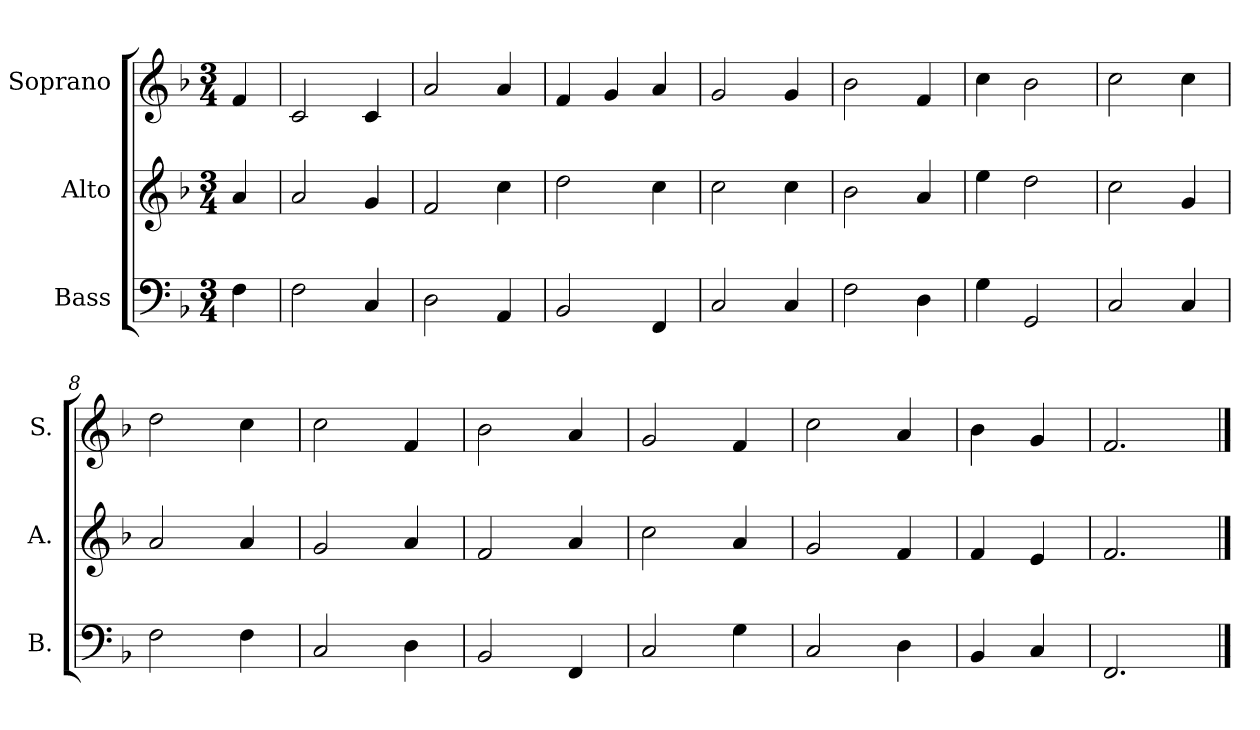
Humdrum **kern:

**kern	**kern	**kern
*part3	*part2	*part1
*staff3	*staff2	*staff1
*I"Bass	*I"Alto	*I"Soprano
*I'B.	*I'A.	*I'S.
*clefF4	*clefG2	*clefG2
*k[b-]	*k[b-]	*k[b-]
*F:	*F:	*F:
*M3/4	*M3/4	*M3/4
=	=	=
4F\	4a/	4f/
=1	=1	=1
2F\	2a/	2c/
4C/	4g/	4c/
=2	=2	=2
2D\	2f/	2a/
4AA/	4cc\	4a/
=3	=3	=3
2BB-/	2dd\	4f/
.	.	4g/
4FF/	4cc\	4a/
=4	=4	=4
2C/	2cc\	2g/
4C/	4cc\	4g/
=5	=5	=5
2F\	2b-\	2b-\
4D\	4a/	4f/
=6	=6	=6
4G\	4ee\	4cc\
2GG/	2dd\	2b-\
=7	=7	=7
2C/	2cc\	2cc\
4C/	4g/	4cc\
=8	=8	=8
2F\	2a/	2dd\
4F\	4a/	4cc\
=9	=9	=9
2C/	2g/	2cc\
4D\	4a/	4f/
=10	=10	=10
2BB-/	2f/	2b-\
4FF/	4a/	4a/
=11	=11	=11
2C/	2cc\	2g/
4G\	4a/	4f/
=12	=12	=12
2C/	2g/	2cc\
4D\	4f/	4a/
!!LO:LB:g=z
=13	=13	=13
4BB-/	4f/	4b-\
4C/	4e/	4g/
=14	=14	=14
2.FF/	2.f/	2.f/
==	==	==
*-	*-	*-
